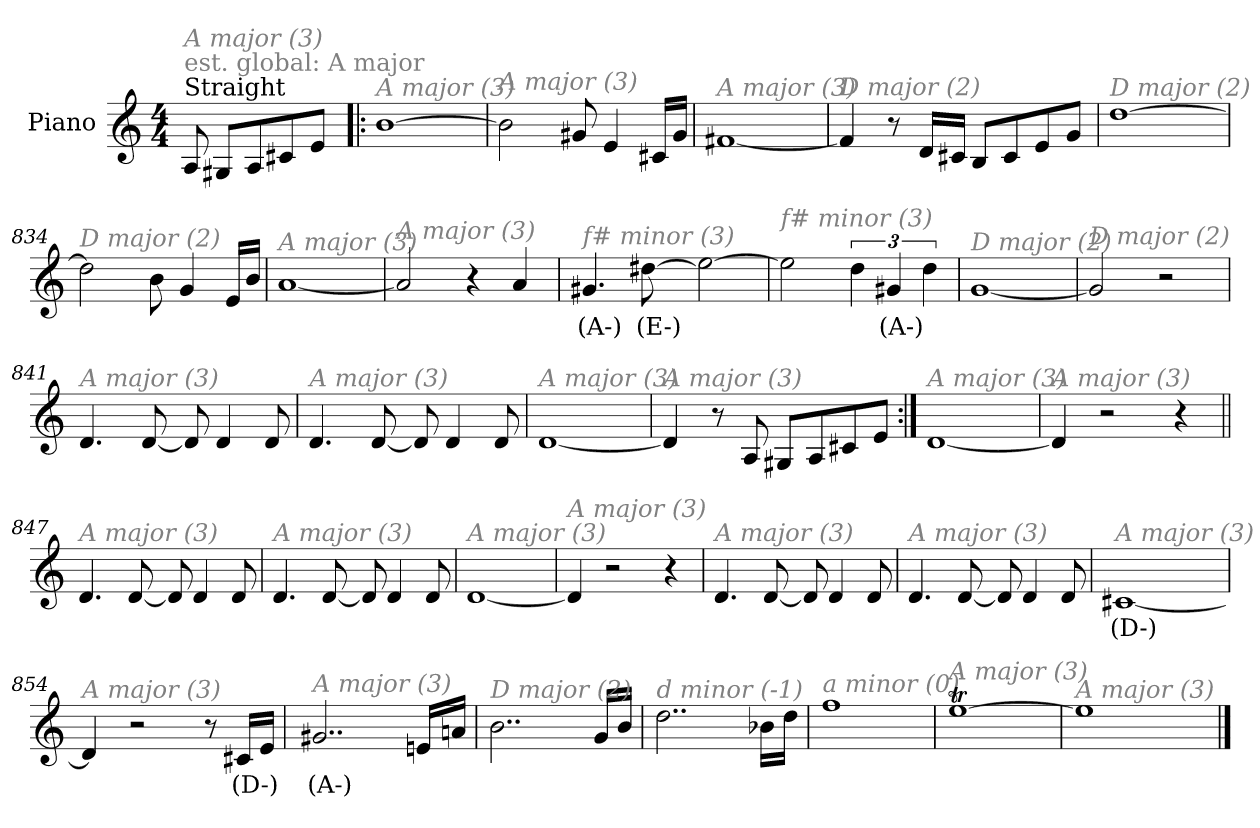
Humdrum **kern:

**kern	**text
*part1	*part1
*staff1	*staff1
*I"Piano	*
*I'Pno.	*
*clefG2	*
*k[]	*
*M4/4	*
*MM210	*
=1	=1
!LO:TX:a:t=Straight	!
!LO:TX:a:color=#808080:t=est. global&colon; A major	!
!LO:TX:i:color=#808080:t=A major (3)	!
8A/	.
8G#X/L	.
8A/	.
8c#X/	.
8e/J	.
=829!|:	=829!|:
!LO:TX:i:color=#808080:t=A major (3)	!
[1b	.
=830	=830
!LO:TX:i:color=#808080:t=A major (3)	!
2b\]	.
8g#X/	.
4e/	.
16c#X/LL	.
16g#/JJ	.
=831	=831
!LO:TX:i:color=#808080:t=A major (3)	!
[1f#X	.
=832	=832
!LO:TX:i:color=#808080:t=D major (2)	!
4f#/]	.
8r	.
16d/LL	.
16c#X/JJ	.
8B/L	.
8c#/	.
8e/	.
8g/J	.
!!LO:LB:g=z
=833	=833
!LO:TX:i:color=#808080:t=D major (2)	!
[1dd	.
=834	=834
!LO:TX:i:color=#808080:t=D major (2)	!
2dd\]	.
8b\	.
4g/	.
16e/LL	.
16b/JJ	.
=835	=835
!LO:TX:i:color=#808080:t=A major (3)	!
[1a	.
=836	=836
!LO:TX:i:color=#808080:t=A major (3)	!
2a/]	.
4r	.
4a/	.
!!LO:LB:g=z
=837	=837
!LO:TX:i:color=#808080:t=f# minor (3)	!
4.g#Xi/	(A-)
[8dd#Xi\	(E-)
2ee-\_	.
=838	=838
!LO:TX:i:color=#808080:t=f# minor (3)	!
2ee-\]	.
6dd\	.
6g#Xi/	(A-)
6dd\	.
=839	=839
!LO:TX:i:color=#808080:t=D major (2)	!
[1g	.
=840	=840
!LO:TX:i:color=#808080:t=D major (2)	!
2g/]	.
2r	.
!!LO:LB:g=z
=841	=841
!LO:TX:i:color=#808080:t=A major (3)	!
4.d/	.
[8d/	.
8d/]	.
4d/	.
8d/	.
=842	=842
!LO:TX:i:color=#808080:t=A major (3)	!
4.d/	.
[8d/	.
8d/]	.
4d/	.
8d/	.
=843	=843
!LO:TX:i:color=#808080:t=A major (3)	!
[1d	.
=844	=844
!LO:TX:i:color=#808080:t=A major (3)	!
4d/]	.
8r	.
8A/	.
8G#X/L	.
8A/	.
8c#X/	.
8e/J	.
=845:|!	=845:|!
!LO:TX:i:color=#808080:t=A major (3)	!
[1d	.
=846	=846
!LO:TX:i:color=#808080:t=A major (3)	!
4d/]	.
2r	.
4r	.
!!LO:LB:g=z
=847||	=847||
!LO:TX:i:color=#808080:t=A major (3)	!
4.d/	.
[8d/	.
8d/]	.
4d/	.
8d/	.
=848	=848
!LO:TX:i:color=#808080:t=A major (3)	!
4.d/	.
[8d/	.
8d/]	.
4d/	.
8d/	.
=849	=849
!LO:TX:i:color=#808080:t=A major (3)	!
[1d	.
=850	=850
!LO:TX:i:color=#808080:t=A major (3)	!
4d/]	.
2r	.
4r	.
!!LO:LB:g=z
=851	=851
!LO:TX:i:color=#808080:t=A major (3)	!
4.d/	.
[8d/	.
8d/]	.
4d/	.
8d/	.
=852	=852
!LO:TX:i:color=#808080:t=A major (3)	!
4.d/	.
[8d/	.
8d/]	.
4d/	.
8d/	.
=853	=853
!LO:TX:i:color=#808080:t=A major (3)	!
[1c#Xi	(D-)
=854	=854
!LO:TX:i:color=#808080:t=A major (3)	!
4d-/]	.
2r	.
8r	.
16c#Xi/LL	(D-)
16e/JJ	.
!!LO:LB:g=z
=855	=855
!LO:TX:i:color=#808080:t=A major (3)	!
2..g#Xi/	(A-)
16en/LL	.
16an/JJ	.
=856	=856
!LO:TX:i:color=#808080:t=D major (2)	!
2..b\	.
16g/LL	.
16b/JJ	.
=857	=857
!LO:TX:i:color=#808080:t=d minor (-1)	!
2..dd\	.
16b-X\LL	.
16dd\JJ	.
=858	=858
!LO:TX:i:color=#808080:t=a minor (0)	!
1ff	.
=859	=859
!LO:TX:i:color=#808080:t=A major (3)	!
[1eet	.
=860	=860
!LO:TX:i:color=#808080:t=A major (3)	!
1ee]	.
==	==
*-	*-
